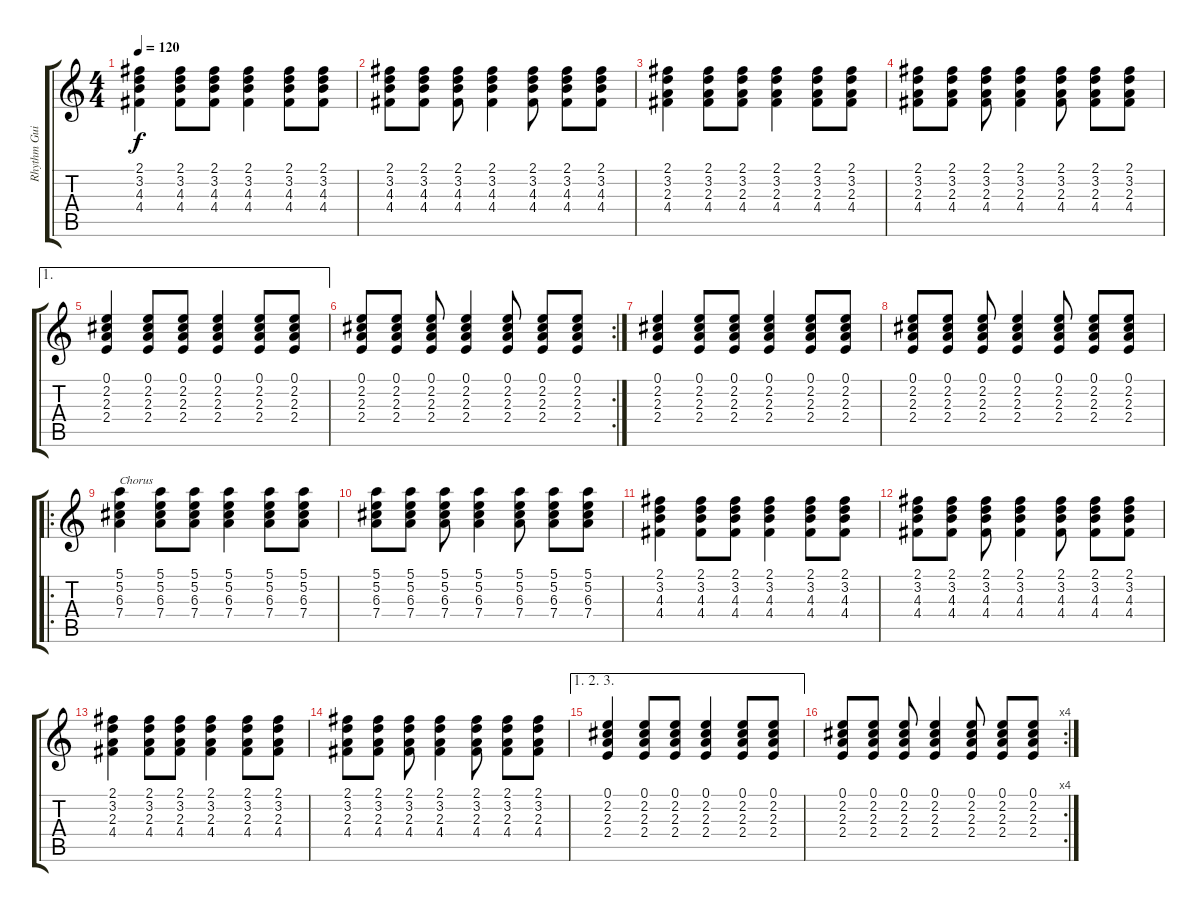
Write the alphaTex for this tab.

\track ("Rhythm Guitar" "Rhythm Gui") {instrument acousticguitarsteel}
\staff {score tabs}
\tuning (E4 B3 G3 D3 A2 E2) {hide}
\ts (4 4)
\tempo 120
\clef g2
\ks c
(2.1 3.2 4.3 4.4).4{dy f} (2.1 3.2 4.3 4.4).8 (2.1 3.2 4.3 4.4).8 (2.1 3.2 4.3 4.4).4 (2.1 3.2 4.3 4.4).8 (2.1 3.2 4.3 4.4).8 |
(2.1 3.2 4.3 4.4).8 (2.1 3.2 4.3 4.4).8 (2.1 3.2 4.3 4.4).8 (2.1 3.2 4.3 4.4).4 (2.1 3.2 4.3 4.4).8 (2.1 3.2 4.3 4.4).8 (2.1 3.2 4.3 4.4).8 |
(2.1 3.2 2.3 4.4).4 (2.1 3.2 2.3 4.4).8 (2.1 3.2 2.3 4.4).8 (2.1 3.2 2.3 4.4).4 (2.1 3.2 2.3 4.4).8 (2.1 3.2 2.3 4.4).8 |
(2.1 3.2 2.3 4.4).8 (2.1 3.2 2.3 4.4).8 (2.1 3.2 2.3 4.4).8 (2.1 3.2 2.3 4.4).4 (2.1 3.2 2.3 4.4).8 (2.1 3.2 2.3 4.4).8 (2.1 3.2 2.3 4.4).8 |
\ae 1
(0.1 2.2 2.3 2.4).4 (0.1 2.2 2.3 2.4).8 (0.1 2.2 2.3 2.4).8 (0.1 2.2 2.3 2.4).4 (0.1 2.2 2.3 2.4).8 (0.1 2.2 2.3 2.4).8 |
\rc 2
(0.1 2.2 2.3 2.4).8 (0.1 2.2 2.3 2.4).8 (0.1 2.2 2.3 2.4).8 (0.1 2.2 2.3 2.4).4 (0.1 2.2 2.3 2.4).8 (0.1 2.2 2.3 2.4).8 (0.1 2.2 2.3 2.4).8 |
(0.1 2.2 2.3 2.4).4 (0.1 2.2 2.3 2.4).8 (0.1 2.2 2.3 2.4).8 (0.1 2.2 2.3 2.4).4 (0.1 2.2 2.3 2.4).8 (0.1 2.2 2.3 2.4).8 |
(0.1 2.2 2.3 2.4).8 (0.1 2.2 2.3 2.4).8 (0.1 2.2 2.3 2.4).8 (0.1 2.2 2.3 2.4).4 (0.1 2.2 2.3 2.4).8 (0.1 2.2 2.3 2.4).8 (0.1 2.2 2.3 2.4).8 |
\ro
(5.1 5.2 6.3 7.4).4{txt "Chorus"} (5.1 5.2 6.3 7.4).8 (5.1 5.2 6.3 7.4).8 (5.1 5.2 6.3 7.4).4 (5.1 5.2 6.3 7.4).8 (5.1 5.2 6.3 7.4).8 |
(5.1 5.2 6.3 7.4).8 (5.1 5.2 6.3 7.4).8 (5.1 5.2 6.3 7.4).8 (5.1 5.2 6.3 7.4).4 (5.1 5.2 6.3 7.4).8 (5.1 5.2 6.3 7.4).8 (5.1 5.2 6.3 7.4).8 |
(2.1 3.2 4.3 4.4).4 (2.1 3.2 4.3 4.4).8 (2.1 3.2 4.3 4.4).8 (2.1 3.2 4.3 4.4).4 (2.1 3.2 4.3 4.4).8 (2.1 3.2 4.3 4.4).8 |
(2.1 3.2 4.3 4.4).8 (2.1 3.2 4.3 4.4).8 (2.1 3.2 4.3 4.4).8 (2.1 3.2 4.3 4.4).4 (2.1 3.2 4.3 4.4).8 (2.1 3.2 4.3 4.4).8 (2.1 3.2 4.3 4.4).8 |
(2.1 3.2 2.3 4.4).4 (2.1 3.2 2.3 4.4).8 (2.1 3.2 2.3 4.4).8 (2.1 3.2 2.3 4.4).4 (2.1 3.2 2.3 4.4).8 (2.1 3.2 2.3 4.4).8 |
(2.1 3.2 2.3 4.4).8 (2.1 3.2 2.3 4.4).8 (2.1 3.2 2.3 4.4).8 (2.1 3.2 2.3 4.4).4 (2.1 3.2 2.3 4.4).8 (2.1 3.2 2.3 4.4).8 (2.1 3.2 2.3 4.4).8 |
\ae (1 2 3)
(0.1 2.2 2.3 2.4).4 (0.1 2.2 2.3 2.4).8 (0.1 2.2 2.3 2.4).8 (0.1 2.2 2.3 2.4).4 (0.1 2.2 2.3 2.4).8 (0.1 2.2 2.3 2.4).8 |
\rc 4
(0.1 2.2 2.3 2.4).8 (0.1 2.2 2.3 2.4).8 (0.1 2.2 2.3 2.4).8 (0.1 2.2 2.3 2.4).4 (0.1 2.2 2.3 2.4).8 (0.1 2.2 2.3 2.4).8 (0.1 2.2 2.3 2.4).8
